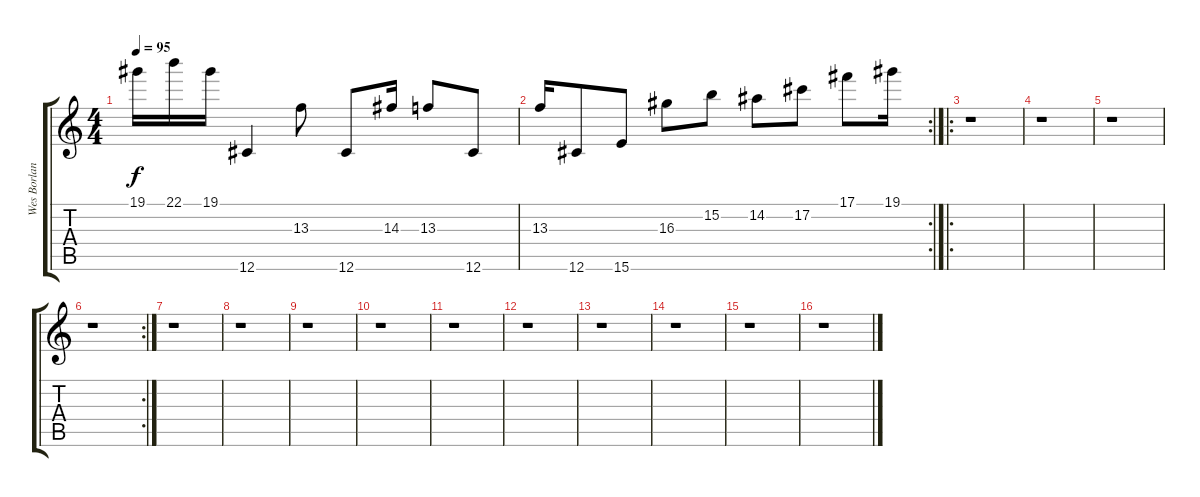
\track ("Wes Borland (3rd Guitar, Delay)" "Wes Borlan") {instrument electricguitarclean}
\staff {score tabs}
\tuning (Db4 Ab3 E3 B2 Gb2 Db2) {hide}
\ts (4 4)
\tempo 95
\clef g2
\ks c
19.1.16{dy f} 22.1.16 19.1.16 12.6.4 13.3.8 12.6.8 14.3.16 13.3.8 12.6.8 |
\rc 2
13.3.16 12.6.8 15.6.8 16.3.8 15.2.8 14.2.8 17.2.8 17.1.8 19.1.16 |
\ro
r.1 |
r.1 |
r.1 |
\rc 2
r.1 |
r.1 |
r.1 |
r.1 |
r.1 |
r.1 |
r.1 |
r.1 |
r.1 |
r.1 |
r.1
